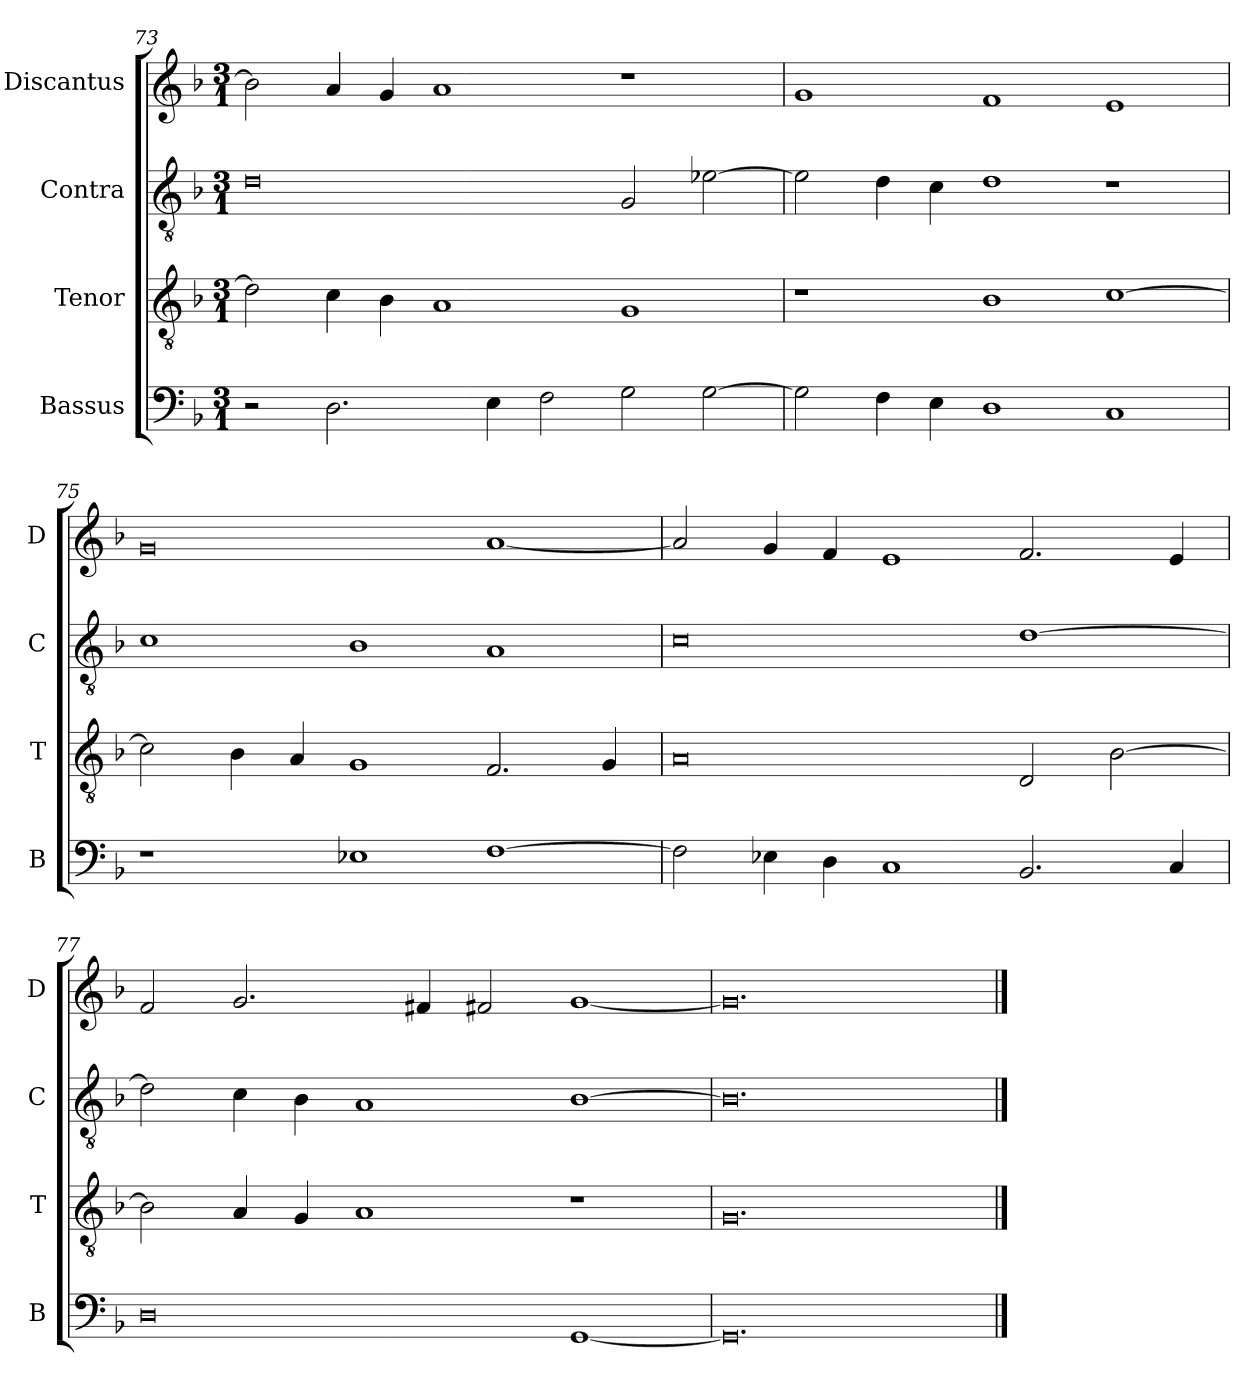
**kern	**kern	**kern	**kern
*part4	*part3	*part2	*part1
*staff4	*staff3	*staff2	*staff1
*I"Bassus	*I"Tenor	*I"Contra	*I"Discantus
*I'B	*I'T	*I'C	*I'D
*clefF4	*clefGv2	*clefGv2	*clefG2
*k[b-]	*k[b-]	*k[b-]	*k[b-]
*M3/1	*M3/1	*M3/1	*M3/1
=73	=73	=73	=73
2r	2d\]	0d	2b-\]
2.D\	4c\	.	4a/
.	4B-\	.	4g/
.	1A	.	1a
4E\	.	.	.
2F\	.	.	.
2G\	1G	2G/	1r
[2G\	.	[2e-X\	.
=74	=74	=74	=74
2G\]	1r	2e-\]	1g
4F\	.	4d\	.
4E\	.	4c\	.
1D	1B-	1d	1f
1C	[1c	1r	1e
=75	=75	=75	=75
1r	2c\]	1c	0g
.	4B-\	.	.
.	4A/	.	.
1E-X	1G	1B-	.
[1F	2.F/	1A	[1a
.	4G/	.	.
=76	=76	=76	=76
2F\]	0A	0c	2a/]
4E-X\	.	.	4g/
4D\	.	.	4f/
1C	.	.	1e
2.BB-/	2D/	[1d	2.f/
.	[2B-\	.	.
4C/	.	.	4e/
=77	=77	=77	=77
0D	2B-\]	2d\]	2f/
.	4A/	4c\	2.g/
.	4G/	4B-\	.
.	1A	1A	.
.	.	.	4f#X/
.	.	.	2f#X/
[1GG	1r	[1B-	[1g
=78	=78	=78	=78
0.GG]	0.G	0.B-]	0.g]
==	==	==	==
*-	*-	*-	*-
